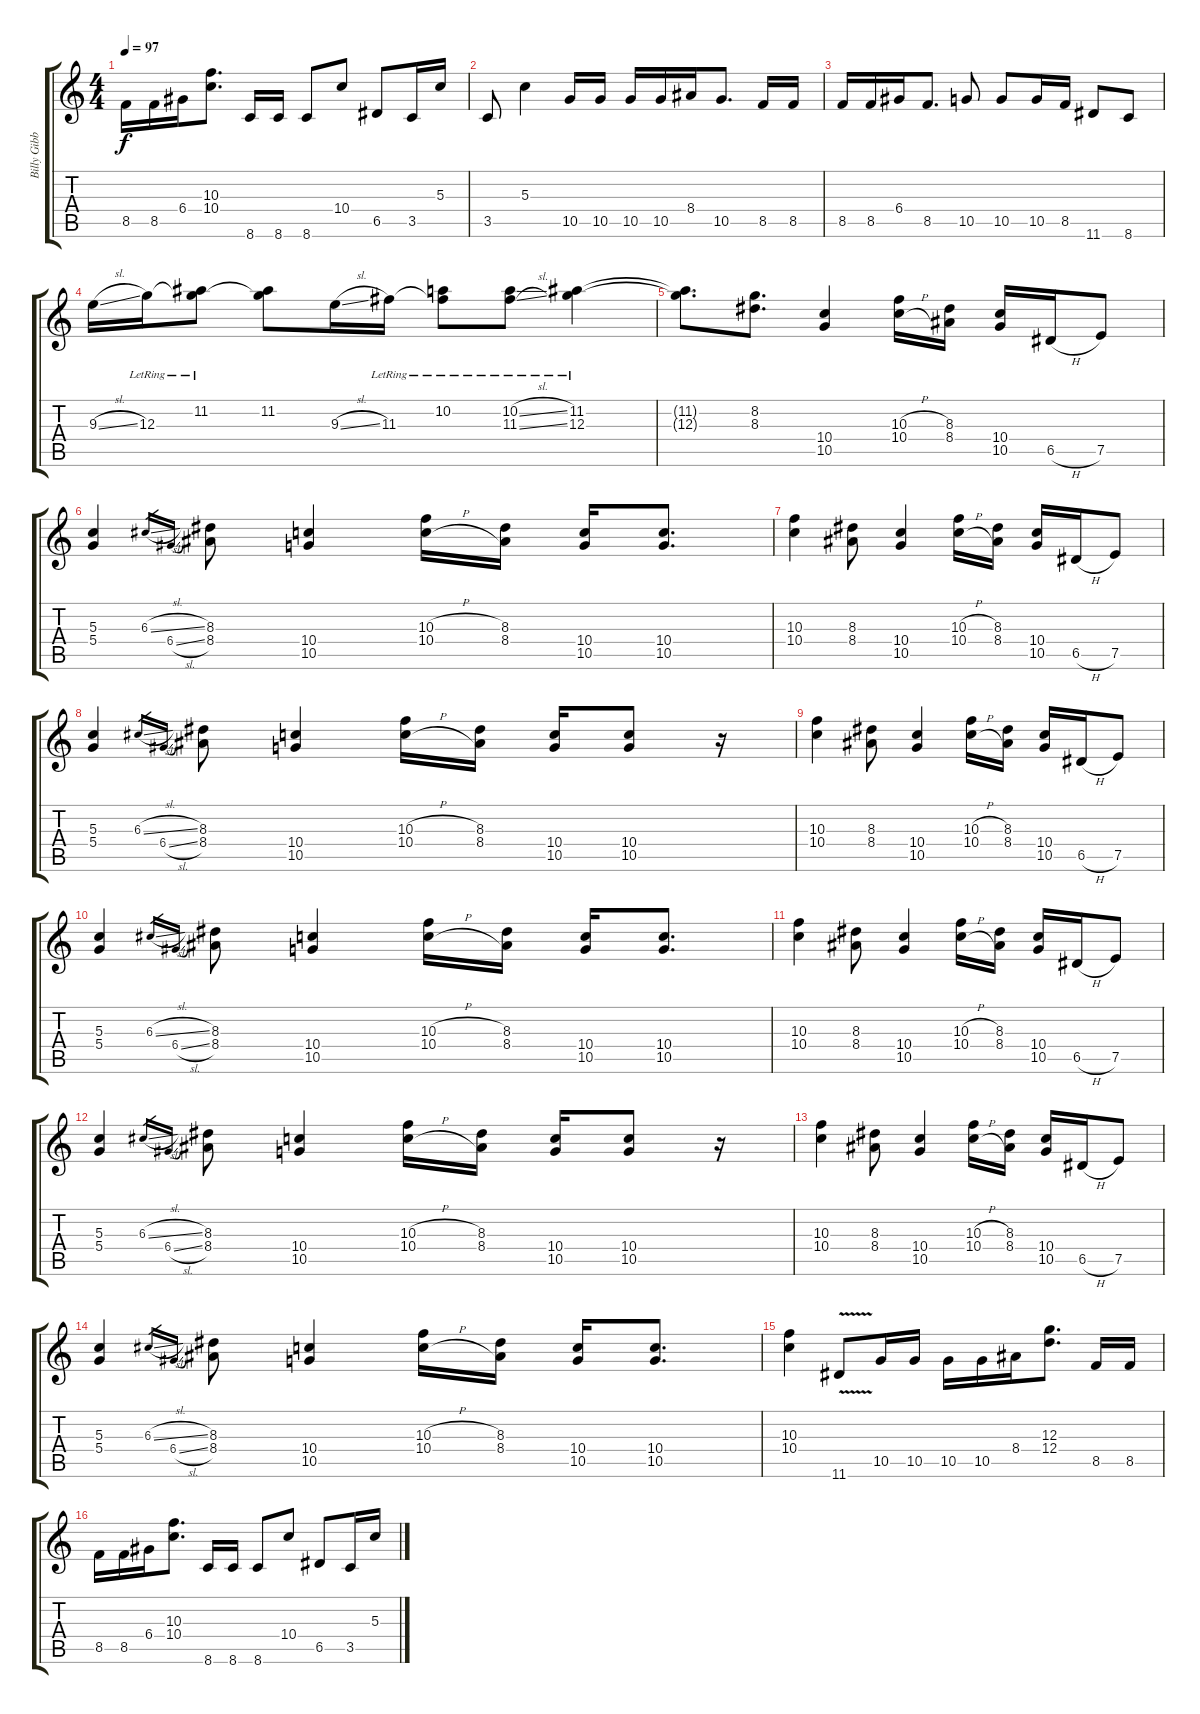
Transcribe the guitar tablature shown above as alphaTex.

\track ("Billy Gibbons Guitar" "Billy Gibb") {instrument overdrivenguitar}
\staff {score tabs}
\tuning (E4 B3 G3 D3 A2 E2) {hide}
\ts (4 4)
\tempo 97
\clef g2
\ks c
8.5.16{dy f} 8.5.16 6.4.16 (10.3 10.4).8{d} 8.6.16 8.6.16 8.6.8 10.4.8 6.5.8 3.5.16 5.3.16 |
3.5.8 5.3.4 10.5.16 10.5.16 10.5.16 10.5.16 8.4.16 10.5.8{d} 8.5.16 8.5.16 |
8.5.16 8.5.16 6.4.16 8.5.8{d} 10.5.8 10.5.8 10.5.16 8.5.16 11.6.8 8.6.8 |
9.3{sl}.16 12.3{lr}.16 (11.2{lr} 12.3{t}).8 (11.2 12.3{t}).8 9.3{sl}.16 11.3{lr}.16 (10.2{lr} 11.3{t}).8 (10.2{sl lr} 11.3{sl lr}).8 (11.2{lr} 12.3{lr}).4 |
(11.2{t} 12.3{t}).8{d} (8.2 8.3).8{d} (10.4 10.5).4 (10.3{h} 10.4{h}).16 (8.3 8.4).16 (10.4 10.5).16 6.5{h}.16 7.5.8 |
(5.3 5.4).4 6.3{sl}.16{gr} 6.4{sl}.16{gr} (8.3 8.4).8 (10.4 10.5).4 (10.3{h} 10.4{h}).16 (8.3 8.4).16 (10.4 10.5).16 (10.4 10.5).8{d} |
(10.3 10.4).4 (8.3 8.4).8 (10.4 10.5).4 (10.3{h} 10.4{h}).16 (8.3 8.4).16 (10.4 10.5).16 6.5{h}.16 7.5.8 |
(5.3 5.4).4 6.3{sl}.16{gr} 6.4{sl}.16{gr} (8.3 8.4).8 (10.4 10.5).4 (10.3{h} 10.4{h}).16 (8.3 8.4).16 (10.4 10.5).16 (10.4 10.5).8 r.16 |
(10.3 10.4).4 (8.3 8.4).8 (10.4 10.5).4 (10.3{h} 10.4{h}).16 (8.3 8.4).16 (10.4 10.5).16 6.5{h}.16 7.5.8 |
(5.3 5.4).4 6.3{sl}.16{gr} 6.4{sl}.16{gr} (8.3 8.4).8 (10.4 10.5).4 (10.3{h} 10.4{h}).16 (8.3 8.4).16 (10.4 10.5).16 (10.4 10.5).8{d} |
(10.3 10.4).4 (8.3 8.4).8 (10.4 10.5).4 (10.3{h} 10.4{h}).16 (8.3 8.4).16 (10.4 10.5).16 6.5{h}.16 7.5.8 |
(5.3 5.4).4 6.3{sl}.16{gr} 6.4{sl}.16{gr} (8.3 8.4).8 (10.4 10.5).4 (10.3{h} 10.4{h}).16 (8.3 8.4).16 (10.4 10.5).16 (10.4 10.5).8 r.16 |
(10.3 10.4).4 (8.3 8.4).8 (10.4 10.5).4 (10.3{h} 10.4{h}).16 (8.3 8.4).16 (10.4 10.5).16 6.5{h}.16 7.5.8 |
(5.3 5.4).4 6.3{sl}.16{gr} 6.4{sl}.16{gr} (8.3 8.4).8 (10.4 10.5).4 (10.3{h} 10.4{h}).16 (8.3 8.4).16 (10.4 10.5).16 (10.4 10.5).8{d} |
(10.3 10.4).4 11.6{v}.8 10.5.16 10.5.16 10.5.16 10.5.16 8.4.16 (12.3 12.4).8{d} 8.5.16 8.5.16 |
8.5.16 8.5.16 6.4.16 (10.3 10.4).8{d} 8.6.16 8.6.16 8.6.8 10.4.8 6.5.8 3.5.16 5.3.16
